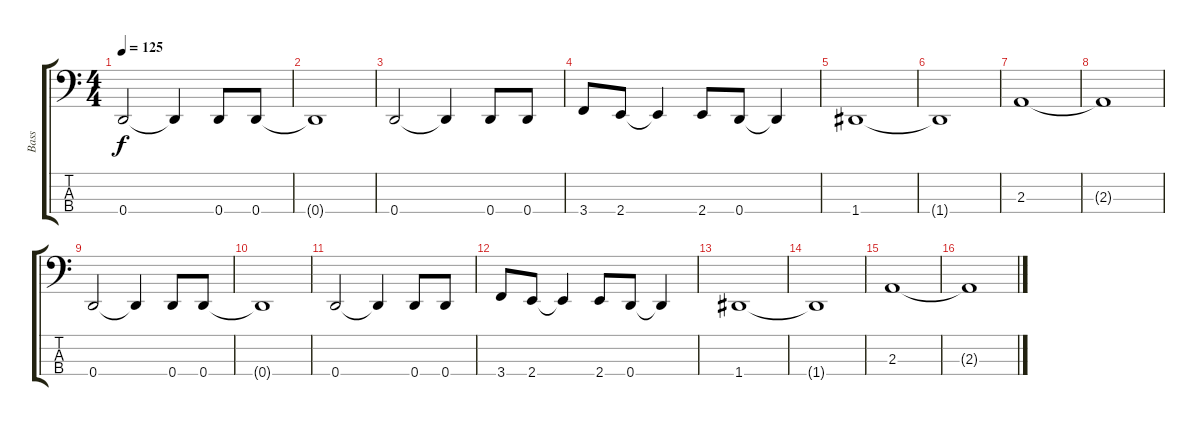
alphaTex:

\track ("Bass" "Bass") {instrument electricbassfinger}
\staff {score tabs}
\tuning (F2 C2 G1 D1) {hide}
\ts (4 4)
\tempo 125
\clef f4
\ks c
0.4.2{dy f} 0.4{t}.4 0.4.8 0.4.8 |
0.4{t}.1 |
0.4.2 0.4{t}.4 0.4.8 0.4.8 |
3.4.8 2.4.8 2.4{t}.4 2.4.8 0.4.8 0.4{t}.4 |
1.4.1 |
1.4{t}.1 |
2.3.1 |
2.3{t}.1 |
0.4.2 0.4{t}.4 0.4.8 0.4.8 |
0.4{t}.1 |
0.4.2 0.4{t}.4 0.4.8 0.4.8 |
3.4.8 2.4.8 2.4{t}.4 2.4.8 0.4.8 0.4{t}.4 |
1.4.1 |
1.4{t}.1 |
2.3.1 |
2.3{t}.1
